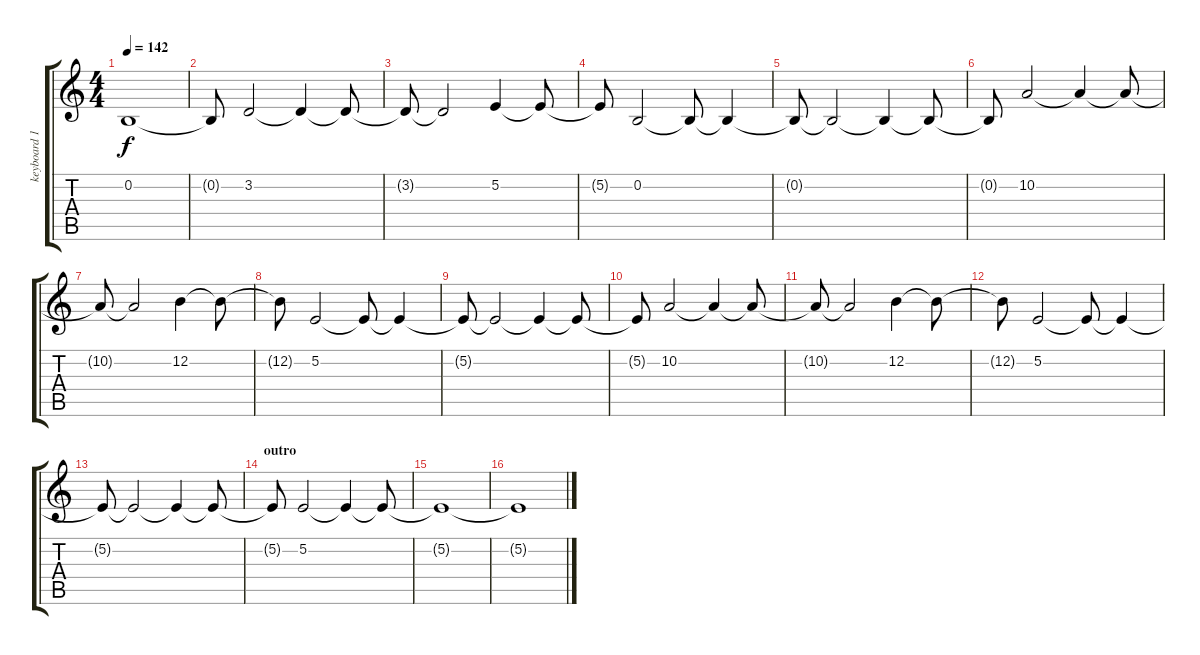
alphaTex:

\track ("keyboard 1" "keyboard 1") {instrument stringensemble1}
\staff {score tabs}
\tuning (E4 B3 G3 D3 A2 E2) {hide}
\ts (4 4)
\tempo 142
\clef g2
\ks c
0.2{t}.1{dy f} |
0.2{t}.8 3.2.2 3.2{t}.4 3.2{t}.8 |
3.2{t}.8 3.2{t}.2 5.2.4 5.2{t}.8 |
5.2{t}.8 0.2.2 0.2{t}.8 0.2{t}.4 |
0.2{t}.8 0.2{t}.2 0.2{t}.4 0.2{t}.8 |
0.2{t}.8 10.2.2 10.2{t}.4 10.2{t}.8 |
10.2{t}.8 10.2{t}.2 12.2.4 12.2{t}.8 |
12.2{t}.8 5.2.2 5.2{t}.8 5.2{t}.4 |
5.2{t}.8 5.2{t}.2 5.2{t}.4 5.2{t}.8 |
5.2{t}.8 10.2.2 10.2{t}.4 10.2{t}.8 |
10.2{t}.8 10.2{t}.2 12.2.4 12.2{t}.8 |
12.2{t}.8 5.2.2 5.2{t}.8 5.2{t}.4 |
5.2{t}.8 5.2{t}.2 5.2{t}.4 5.2{t}.8 |
\section ("" "outro")
5.2{t}.8 5.2.2 5.2{t}.4 5.2{t}.8 |
5.2{t}.1{volume 0} |
5.2{t}.1
